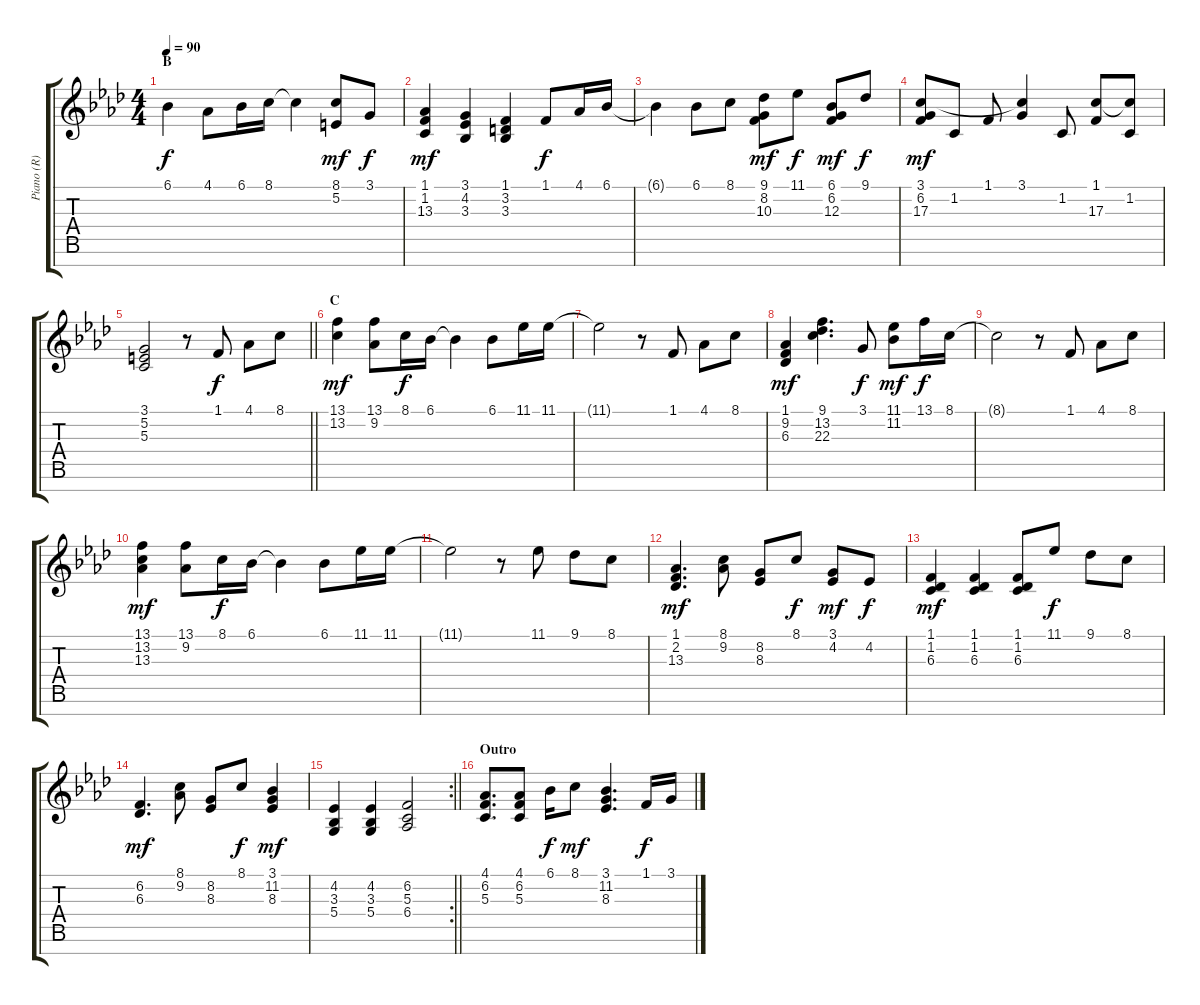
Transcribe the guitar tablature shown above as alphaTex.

\track ("Piano (R)" "Piano (R)") {instrument acousticgrandpiano}
\staff {score tabs}
\tuning (E4 B3 G3 D3 A2 E2 B1) {hide}
\ts (4 4)
\section ("" "B")
\tempo 90
\clef g2
\ks ab
6.1{t}.4{dy f} 4.1.8 6.1.16 8.1.16 8.1{t}.4 (8.1 5.2).8{dy mf} 3.1.8{dy f} |
(1.1 1.2 13.3).4{dy mf} (3.1 4.2 3.3).4 (1.1 3.2 3.3).4 1.1.8{dy f} 4.1.16 6.1.16 |
6.1{t}.4 6.1.8 8.1.8 (9.1 8.2 10.3).8{dy mf} 11.1.8{dy f} (6.1 6.2 12.3).8{dy mf} 9.1.8{dy f} |
(3.1 6.2 17.3).8{dy mf} 1.2.8 1.1.8 (3.1 17.3{t}).4 1.2.8 (1.1 17.3).8 (1.2 17.3{t}).8 |
\barLineRight lightlight
(3.1 5.2 5.3).2 r.8 1.1.8{dy f} 4.1.8 8.1.8 |
\section ("" "C")
(13.1 13.2).4{dy mf} (13.1 9.2).8 8.1.16{dy f} 6.1.16 6.1{t}.4 6.1.8 11.1.16 11.1.16 |
11.1{t}.2 r.8 1.1.8 4.1.8 8.1.8 |
(1.1 9.2 6.3).4{dy mf} (9.1 13.2 22.3).4{d} 3.1.8{dy f} (11.1 11.2).8{dy mf} 13.1.16{dy f} 8.1.16 |
8.1{t}.2 r.8 1.1.8 4.1.8 8.1.8 |
(13.1 13.2 13.3).4{dy mf} (13.1 9.2).8 8.1.16{dy f} 6.1.16 6.1{t}.4 6.1.8 11.1.16 11.1.16 |
11.1{t}.2 r.8 11.1.8 9.1.8 8.1.8 |
(1.1 2.2 13.3).4{d dy mf} (8.1 9.2).8 (8.2 8.3).8 8.1.8{dy f} (3.1 4.2).8{dy mf} 4.2.8{dy f} |
(1.1 1.2 6.3).4{dy mf} (1.1 1.2 6.3).4 (1.1 1.2 6.3).8 11.1.8{dy f} 9.1.8 8.1.8 |
(6.2 6.3).4{d dy mf} (8.1 9.2).8 (8.2 8.3).8 8.1.8{dy f} (3.1 11.2 8.3).4{dy mf} |
\rc 2
\barLineRight lightlight
(4.2 3.3 5.4).4 (4.2 3.3 5.4).4 (6.2 5.3 6.4).2 |
\section ("" "Outro")
(4.1 6.2 5.3).8{d} (4.1 6.2 5.3).8 6.1.16{dy f} 8.1.8{dy mf} (3.1 11.2 8.3).4{d} 1.1.16{dy f} 3.1.16
